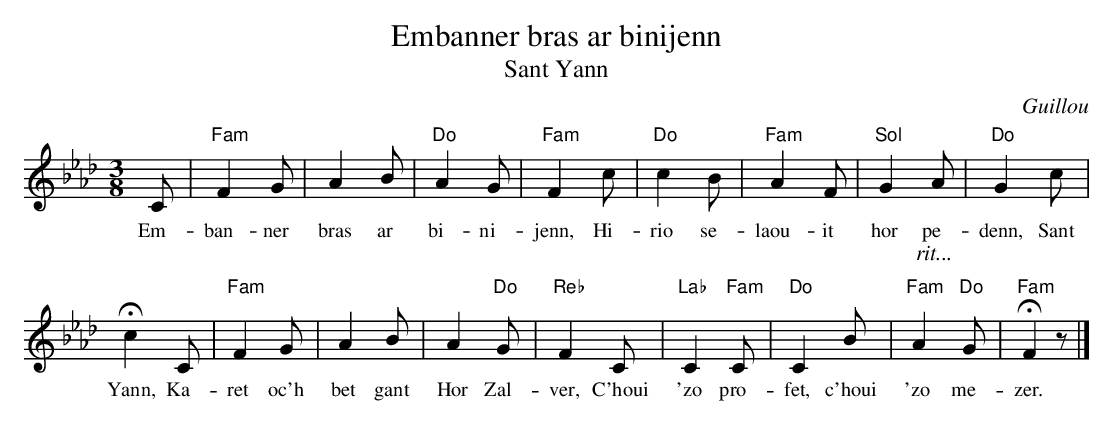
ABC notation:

X:1
T:Embanner bras ar binijenn
T:Sant Yann
C:Guillou
M:3/8
L:1/8
K:Fm
C|"Fam"F2G|A2B|"Do"A2G|"Fam"F2c|"Do"c2B|"Fam"A2F|"Sol"G2A|"Do"G2c|
w:Em-|ban-ner|bras ar|bi-ni-|jenn, Hi-|rio se-|laou-it|hor pe-|denn, Sant|
Hc2 C|"Fam"F2G|A2B|A2"Do"G|"Reb"F2C|"Lab"C2"Fam"C|"Do"C2B|"Fam"!rit!A2"Do"G|"Fam"HF2z|]
w:Yann, Ka-|ret oc'h|bet gant|Hor Zal-|ver, C'houi|'zo pro-|fet, c'houi|'zo me-|zer.|
